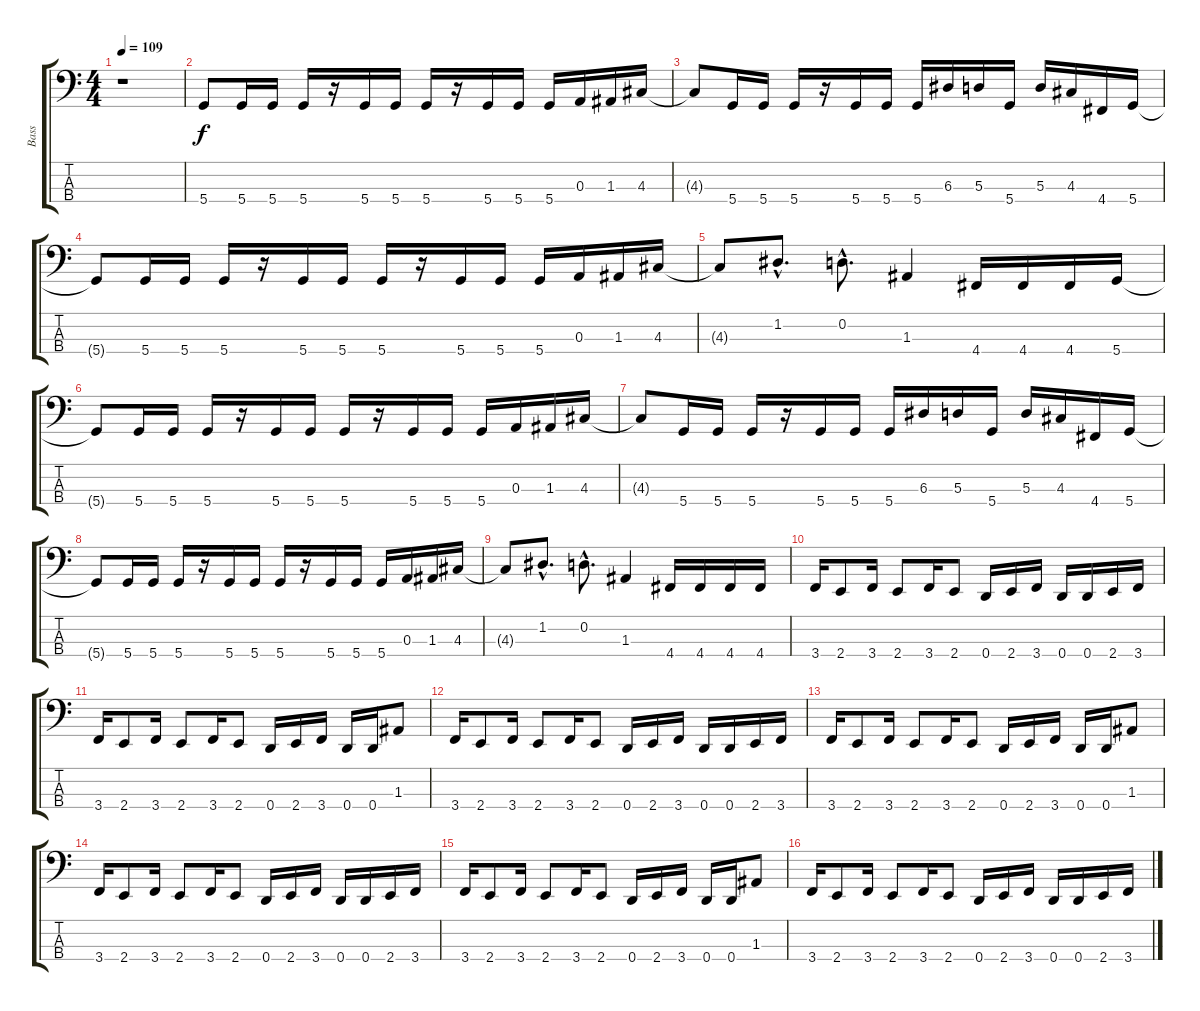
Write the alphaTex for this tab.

\track ("Bass" "Bass") {instrument electricbassfinger}
\staff {score tabs}
\tuning (G2 D2 A1 D1) {hide}
\ts (4 4)
\tempo 109
\clef f4
\ks c
r.1{dy f instrument electricbassfinger} |
5.4.8 5.4.16 5.4.16 5.4.16 r.16 5.4.16 5.4.16 5.4.16 r.16 5.4.16 5.4.16 5.4.16 0.3.16 1.3.16 4.3.16 |
4.3{t}.8 5.4.16 5.4.16 5.4.16 r.16 5.4.16 5.4.16 5.4.16 6.3.16 5.3.16 5.4.16 5.3.16 4.3.16 4.4.16 5.4.16 |
5.4{t}.8 5.4.16 5.4.16 5.4.16 r.16 5.4.16 5.4.16 5.4.16 r.16 5.4.16 5.4.16 5.4.16 0.3.16 1.3.16 4.3.16 |
4.3{t}.8 1.2{hac}.8{d} 0.2{hac}.8{d} 1.3.4 4.4.16 4.4.16 4.4.16 5.4.16 |
5.4{t}.8 5.4.16 5.4.16 5.4.16 r.16 5.4.16 5.4.16 5.4.16 r.16 5.4.16 5.4.16 5.4.16 0.3.16 1.3.16 4.3.16 |
4.3{t}.8 5.4.16 5.4.16 5.4.16 r.16 5.4.16 5.4.16 5.4.16 6.3.16 5.3.16 5.4.16 5.3.16 4.3.16 4.4.16 5.4.16 |
5.4{t}.8 5.4.16 5.4.16 5.4.16 r.16 5.4.16 5.4.16 5.4.16 r.16 5.4.16 5.4.16 5.4.16 0.3.16 1.3.16 4.3.16 |
4.3{t}.8 1.2{hac}.8{d} 0.2{hac}.8{d} 1.3.4 4.4.16 4.4.16 4.4.16 4.4.16 |
3.4.16 2.4.8 3.4.16 2.4.8 3.4.16 2.4.8 0.4.16 2.4.16 3.4.16 0.4.16 0.4.16 2.4.16 3.4.16 |
3.4.16 2.4.8 3.4.16 2.4.8 3.4.16 2.4.8 0.4.16 2.4.16 3.4.16 0.4.16 0.4.16 1.3.8 |
3.4.16 2.4.8 3.4.16 2.4.8 3.4.16 2.4.8 0.4.16 2.4.16 3.4.16 0.4.16 0.4.16 2.4.16 3.4.16 |
3.4.16 2.4.8 3.4.16 2.4.8 3.4.16 2.4.8 0.4.16 2.4.16 3.4.16 0.4.16 0.4.16 1.3.8 |
3.4.16 2.4.8 3.4.16 2.4.8 3.4.16 2.4.8 0.4.16 2.4.16 3.4.16 0.4.16 0.4.16 2.4.16 3.4.16 |
3.4.16 2.4.8 3.4.16 2.4.8 3.4.16 2.4.8 0.4.16 2.4.16 3.4.16 0.4.16 0.4.16 1.3.8 |
3.4.16 2.4.8 3.4.16 2.4.8 3.4.16 2.4.8 0.4.16 2.4.16 3.4.16 0.4.16 0.4.16 2.4.16 3.4.16
